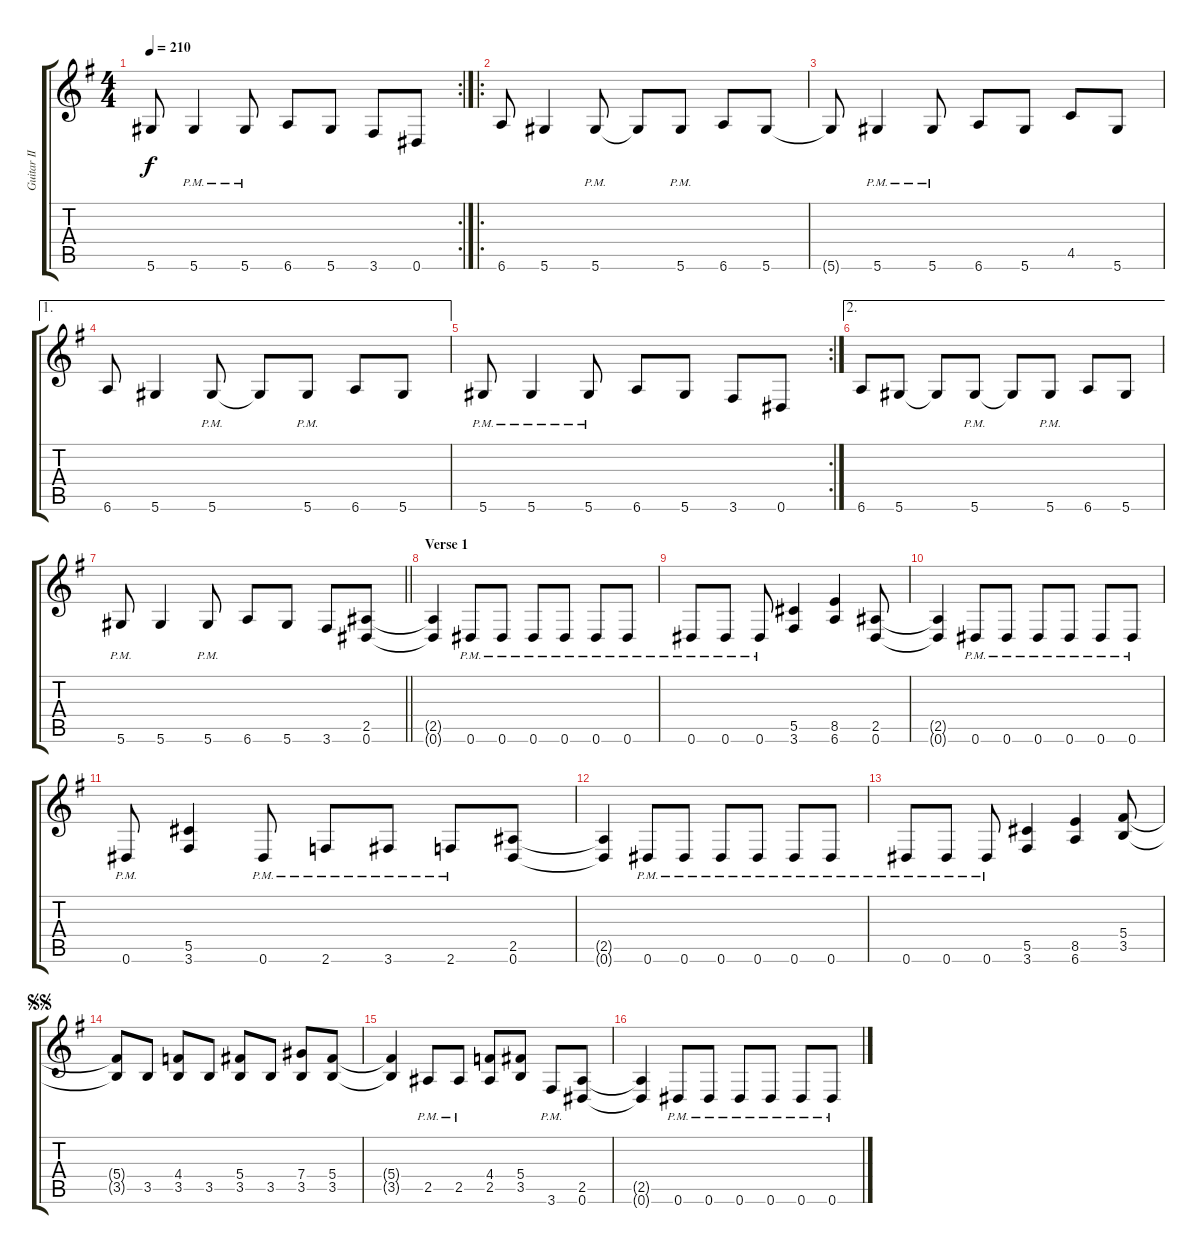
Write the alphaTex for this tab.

\track ("Guitar II (В. Смольский)" "Guitar II ") {instrument distortionguitar}
\staff {score tabs}
\tuning (Eb4 Bb3 Gb3 Db3 Ab2 Eb2) {hide}
\rc 2
\ts (4 4)
\tempo 210
\clef g2
\ks g
5.6{t}.8{dy f} 5.6{pm}.4 5.6{pm}.8 6.6.8 5.6.8 3.6.8 0.6.8 |
\ro
6.6.8 5.6.4 5.6{pm}.8 5.6{t}.8 5.6{pm}.8 6.6.8 5.6.8 |
5.6{t}.8 5.6{pm}.4 5.6{pm}.8 6.6.8 5.6.8 4.5.8 5.6.8 |
\ae 1
6.6.8 5.6.4 5.6{pm}.8 5.6{t}.8 5.6{pm}.8 6.6.8 5.6.8 |
\rc 2
5.6{pm}.8 5.6{pm}.4 5.6{pm}.8 6.6.8 5.6.8 3.6.8 0.6.8 |
\ae 2
6.6.8 5.6.8 5.6{t}.8 5.6{pm}.8 5.6{t}.8 5.6{pm}.8 6.6.8 5.6.8 |
\barLineRight lightlight
5.6{pm}.8 5.6.4 5.6{pm}.8 6.6.8 5.6.8 3.6.8 (2.5 0.6).8 |
\section ("" "Verse 1")
(2.5{t} 0.6{t}).4 0.6{pm}.8 0.6{pm}.8 0.6{pm}.8 0.6{pm}.8 0.6{pm}.8 0.6{pm}.8 |
0.6{pm}.8 0.6{pm}.8 0.6{pm}.8 (5.5 3.6).4 (8.5 6.6).4 (2.5 0.6).8 |
(2.5{t} 0.6{t}).4 0.6{pm}.8 0.6{pm}.8 0.6{pm}.8 0.6{pm}.8 0.6{pm}.8 0.6{pm}.8 |
0.6{pm}.8 (5.5 3.6).4 0.6{pm}.8 2.6{pm}.8 3.6{pm}.8 2.6{pm}.8 (2.5 0.6).8 |
(2.5{t} 0.6{t}).4 0.6{pm}.8 0.6{pm}.8 0.6{pm}.8 0.6{pm}.8 0.6{pm}.8 0.6{pm}.8 |
0.6{pm}.8 0.6{pm}.8 0.6{pm}.8 (5.5 3.6).4 (8.5 6.6).4 (5.4 3.5).8 |
\jump segnosegno
(5.4{t} 3.5{t}).8 3.5.8 (4.4 3.5).8 3.5.8 (5.4 3.5).8 3.5.8 (7.4 3.5).8 (5.4 3.5).8 |
(5.4{t} 3.5{t}).4 2.5{pm}.8 2.5{pm}.8 (4.4 2.5).8 (5.4 3.5).8 3.6{pm}.8 (2.5 0.6).8 |
(2.5{t} 0.6{t}).4 0.6{pm}.8 0.6{pm}.8 0.6{pm}.8 0.6{pm}.8 0.6{pm}.8 0.6{pm}.8
